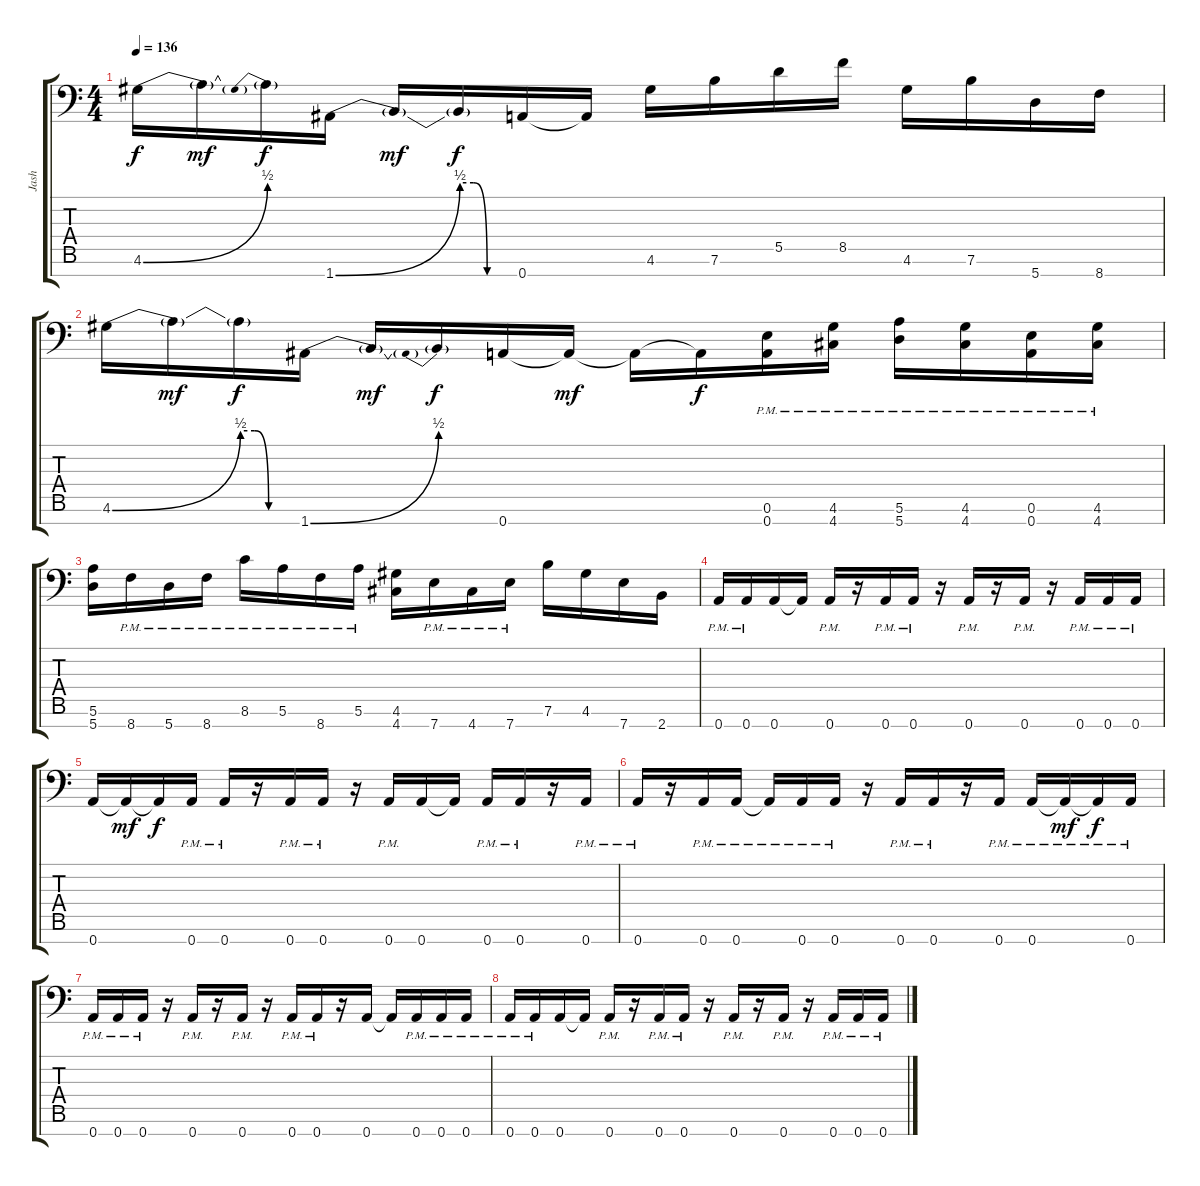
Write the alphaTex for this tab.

\track ("Jash" "Jash") {instrument distortionguitar}
\staff {score tabs}
\tuning (E4 B3 G3 D3 A2 E2 A1) {hide}
\ts (4 4)
\tempo 136
\clef f4
\ks c
4.6{be (bend 0 0 60 2)}.16{dy f} 4.6{t}.16{dy mf} 4.6{be (prebend 0 2 60 2) t}.16{dy f} 1.7{be (bend 0 0 60 2)}.16 1.7{t}.16{dy mf} 1.7{be (custom 0 2 15 2 30 0 60 0) t}.16{dy f} 0.7.16 0.7{t}.16 4.6.16 7.6.16 5.5.16 8.5.16 4.6.16 7.6.16 5.7.16 8.7.16 |
4.6{be (bend 0 0 60 2)}.16 4.6{t}.16{dy mf} 4.6{be (custom 0 2 15 2 30 0 60 0) t}.16{dy f} 1.7{be (bend 0 0 60 2)}.16 1.7{t}.16{dy mf} 1.7{be (prebend 0 2 60 2) t}.16{dy f} 0.7.16 0.7{t}.16{dy mf} 0.7{t}.16 0.7{t}.16{dy f} (0.6{pm} 0.7{pm}).16 (4.6{pm} 4.7{pm}).16 (5.6{pm} 5.7{pm}).16 (4.6{pm} 4.7{pm}).16 (0.6{pm} 0.7{pm}).16 (4.6{pm} 4.7{pm}).16 |
(5.6 5.7).16 8.7{pm}.16 5.7{pm}.16 8.7{pm}.16 8.6{pm}.16 5.6{pm}.16 8.7{pm}.16 5.6{pm}.16 (4.6 4.7).16 7.7{pm}.16 4.7{pm}.16 7.7{pm}.16 7.6.16 4.6.16 7.7.16 2.7.16 |
0.7{pm}.16 0.7{pm}.16 0.7.16 0.7{t}.16 0.7{pm}.16 r.16 0.7{pm}.16 0.7{pm}.16 r.16 0.7{pm}.16 r.16 0.7{pm}.16 r.16 0.7{pm}.16 0.7{pm}.16 0.7{pm}.16 |
0.7.16 0.7{t}.16{dy mf} 0.7{t}.16{dy f} 0.7{pm}.16 0.7{pm}.16 r.16 0.7{pm}.16 0.7{pm}.16 r.16 0.7{pm}.16 0.7.16 0.7{t}.16 0.7{pm}.16 0.7{pm}.16 r.16 0.7{pm}.16 |
0.7{pm}.16 r.16 0.7{pm}.16 0.7{pm}.16 0.7{pm t}.16 0.7{pm}.16 0.7{pm}.16 r.16 0.7{pm}.16 0.7{pm}.16 r.16 0.7{pm}.16 0.7{pm}.16 0.7{pm t}.16{dy mf} 0.7{pm t}.16{dy f} 0.7{pm}.16 |
0.7{pm}.16 0.7{pm}.16 0.7{pm}.16 r.16 0.7{pm}.16 r.16 0.7{pm}.16 r.16 0.7{pm}.16 0.7{pm}.16 r.16 0.7.16 0.7{t}.16 0.7{pm}.16 0.7{pm}.16 0.7{pm}.16 |
0.7{pm}.16 0.7{pm}.16 0.7.16 0.7{t}.16 0.7{pm}.16 r.16 0.7{pm}.16 0.7{pm}.16 r.16 0.7{pm}.16 r.16 0.7{pm}.16 r.16 0.7{pm}.16 0.7{pm}.16 0.7{pm}.16
